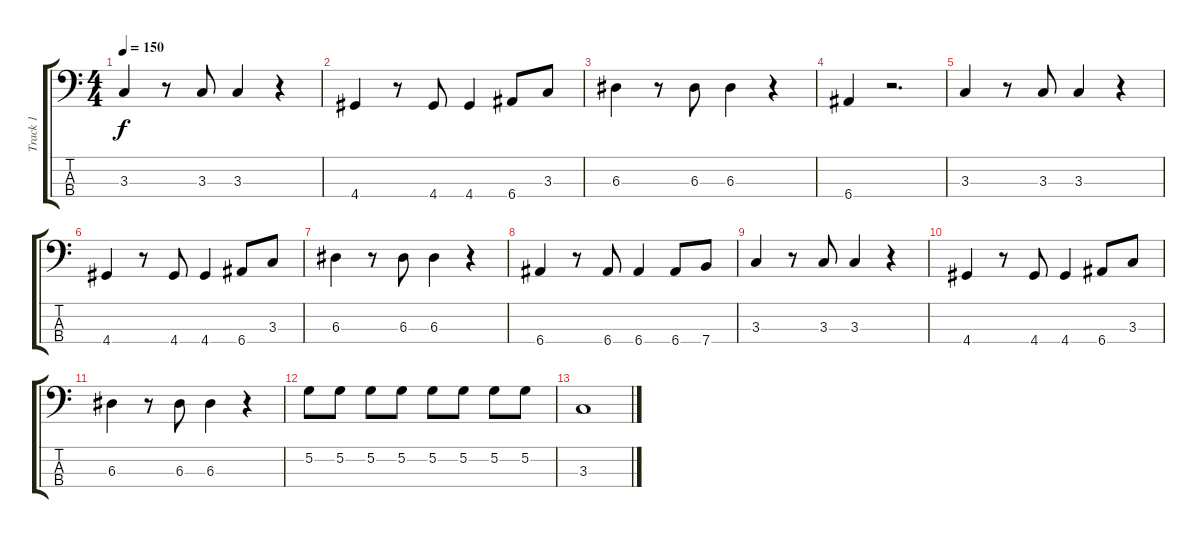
\track ("Track 1" "Track 1") {instrument electricbassfinger}
\staff {score tabs}
\tuning (G2 D2 A1 E1) {hide}
\ts (4 4)
\tempo 150
\clef f4
\ks c
3.3.4{dy f} r.8 3.3.8 3.3.4 r.4 |
4.4.4 r.8 4.4.8 4.4.4 6.4.8 3.3.8 |
6.3.4 r.8 6.3.8 6.3.4 r.4 |
6.4.4 r.2{d} |
3.3.4 r.8 3.3.8 3.3.4 r.4 |
4.4.4 r.8 4.4.8 4.4.4 6.4.8 3.3.8 |
6.3.4 r.8 6.3.8 6.3.4 r.4 |
6.4.4 r.8 6.4.8 6.4.4 6.4.8 7.4.8 |
3.3.4 r.8 3.3.8 3.3.4 r.4 |
4.4.4 r.8 4.4.8 4.4.4 6.4.8 3.3.8 |
6.3.4 r.8 6.3.8 6.3.4 r.4 |
5.2.8 5.2.8 5.2.8 5.2.8 5.2.8 5.2.8 5.2.8 5.2.8 |
3.3.1
